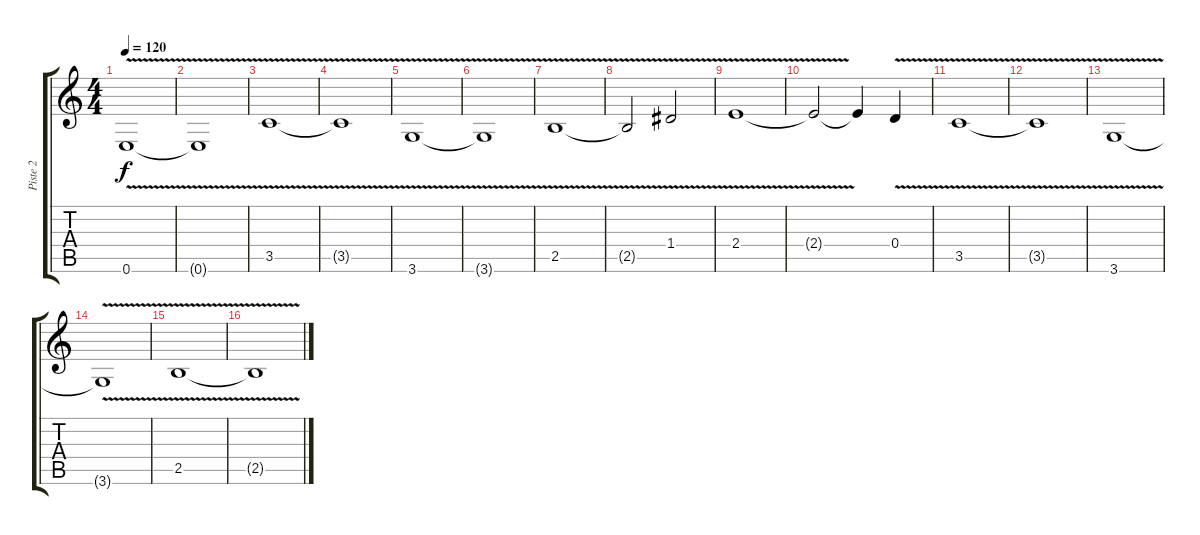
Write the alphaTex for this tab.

\track ("Piste 2" "Piste 2") {instrument electricguitarclean}
\staff {score tabs}
\tuning (E4 B3 G3 D3 A2 E2) {hide}
\ts (4 4)
\tempo 120
\clef g2
\ks c
0.6{v}.1{dy f} |
0.6{t}.1 |
3.5{v}.1 |
3.5{t}.1 |
3.6{v}.1 |
3.6{t}.1 |
2.5{v}.1 |
2.5{t}.2 1.4{v}.2 |
2.4{v}.1 |
2.4{t}.2 2.4{t}.4 0.4{v}.4 |
3.5{v}.1 |
3.5{t}.1 |
3.6{v}.1 |
3.6{t}.1 |
2.5{v}.1 |
2.5{t}.1
